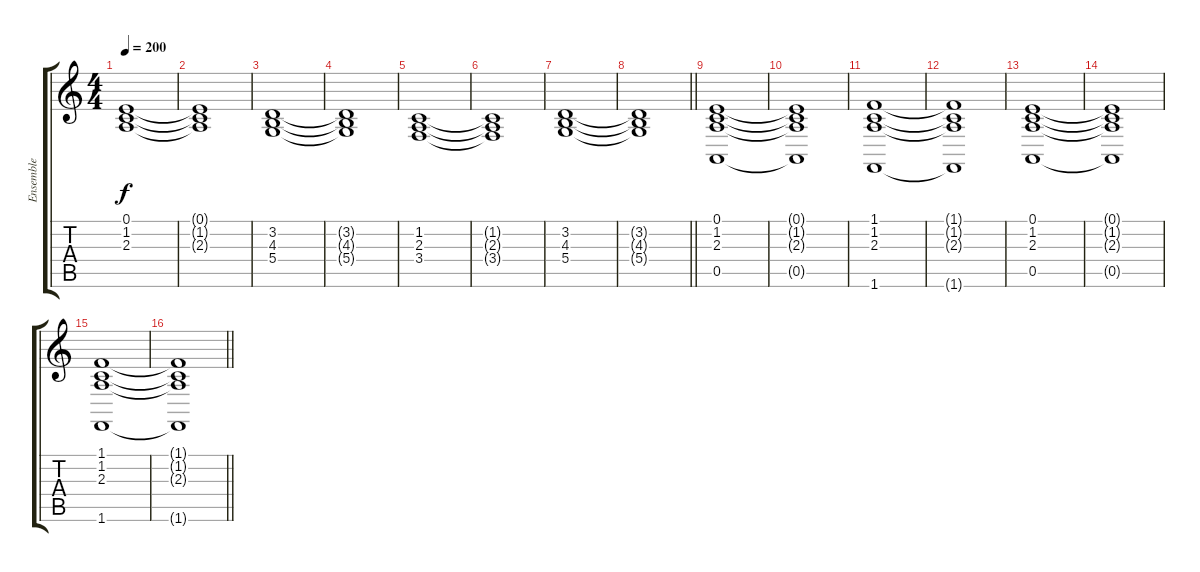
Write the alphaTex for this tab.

\track ("Ensemble" "Ensemble") {instrument stringensemble1}
\staff {score tabs}
\tuning (E4 B3 G3 D3 A2 E2) {hide}
\ts (4 4)
\section ("" "")
\tempo 200
\clef g2
\ks c
(0.1 1.2 2.3).1{dy f} |
(0.1{t} 1.2{t} 2.3{t}).1 |
(3.2 4.3 5.4).1 |
(3.2{t} 4.3{t} 5.4{t}).1 |
(1.2 2.3 3.4).1 |
(1.2{t} 2.3{t} 3.4{t}).1 |
(3.2 4.3 5.4).1 |
\barLineRight lightlight
(3.2{t} 4.3{t} 5.4{t}).1 |
\section ("" "")
(0.1 1.2 2.3 0.5).1{volume 12 instrument stringensemble1} |
(0.1{t} 1.2{t} 2.3{t} 0.5{t}).1 |
(1.1 1.2 2.3 1.6).1 |
(1.1{t} 1.2{t} 2.3{t} 1.6{t}).1 |
(0.1 1.2 2.3 0.5).1 |
(0.1{t} 1.2{t} 2.3{t} 0.5{t}).1 |
(1.1 1.2 2.3 1.6).1 |
\barLineRight lightlight
(1.1{t} 1.2{t} 2.3{t} 1.6{t}).1
